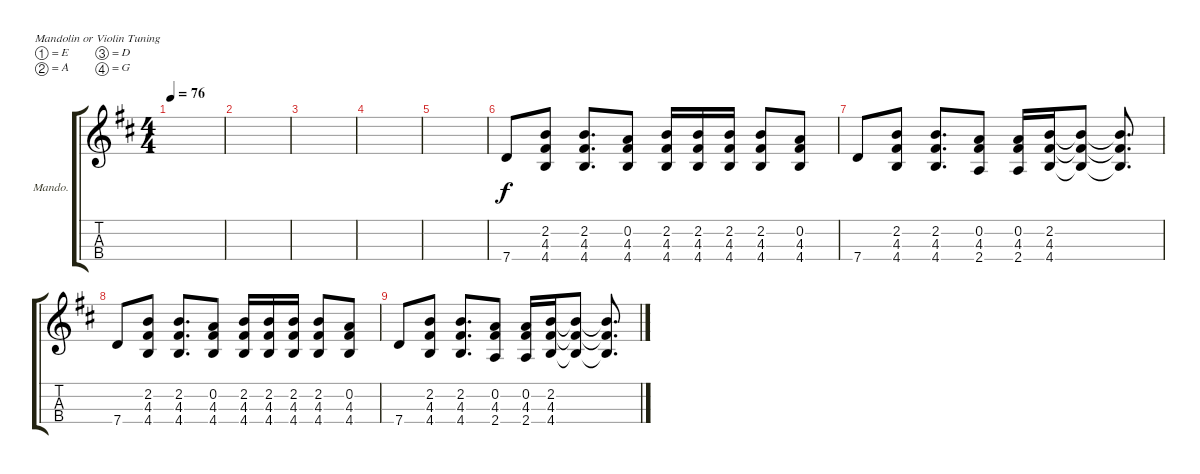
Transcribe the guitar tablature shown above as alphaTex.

\defaultSystemsLayout 4
\bracketExtendMode groupsimilarinstruments
\firstSystemTrackNameOrientation horizontal
\otherSystemsTrackNameOrientation horizontal
\track ("Mandolin" "Mando.") {instrument acousticguitarsteel}
\staff {score tabs}
\tuning (E5 A4 D4 G3)
\displaytranspose 0
\ts (4 4)
\tempo 76
\clef g2
\scale
0.333333
\ks bminor
|
\scale
0.333333 |
\scale
0.333333 |
\scale
0.333333 |
\scale
0.333333 |
\scale
0.333333 7.4.8 (4.4 4.3 2.2).8 (4.3 2.2 4.4).8{d} (4.4 4.3 0.2).8 (2.2 4.3 4.4).16 (2.2 4.3 4.4).16 (2.2 4.3 4.4).16 (2.2 4.3 4.4).8 (0.2 4.3 4.4).8 |
\scale
0.333333 7.4.8 (4.4 4.3 2.2).8 (4.3 2.2 4.4).8{d} (2.4 4.3 0.2).8 (0.2 4.3 2.4).16 (2.2 4.3 4.4).16 (4.4{t} 4.3{t} 2.2{t}).8 (2.2{t} 4.3{t} 4.4{t}).8{d} |
\scale
0.333333 7.4.8 (4.4 4.3 2.2).8 (4.3 2.2 4.4).8{d} (4.4 4.3 0.2).8 (2.2 4.3 4.4).16 (2.2 4.3 4.4).16 (2.2 4.3 4.4).16 (2.2 4.3 4.4).8 (0.2 4.3 4.4).8 |
\scale
0.333333 7.4.8 (4.4 4.3 2.2).8 (4.3 2.2 4.4).8{d} (2.4 4.3 0.2).8 (0.2 4.3 2.4).16 (2.2 4.3 4.4).16 (4.4{t} 4.3{t} 2.2{t}).8 (2.2{t} 4.3{t} 4.4{t}).8{d} |
\scale
0.333333 |
\scale
0.333333 |
\scale
0.333333 |
\scale
0.333333 |
\scale
0.333333 |
\scale
0.333333 |
\scale
0.333333
